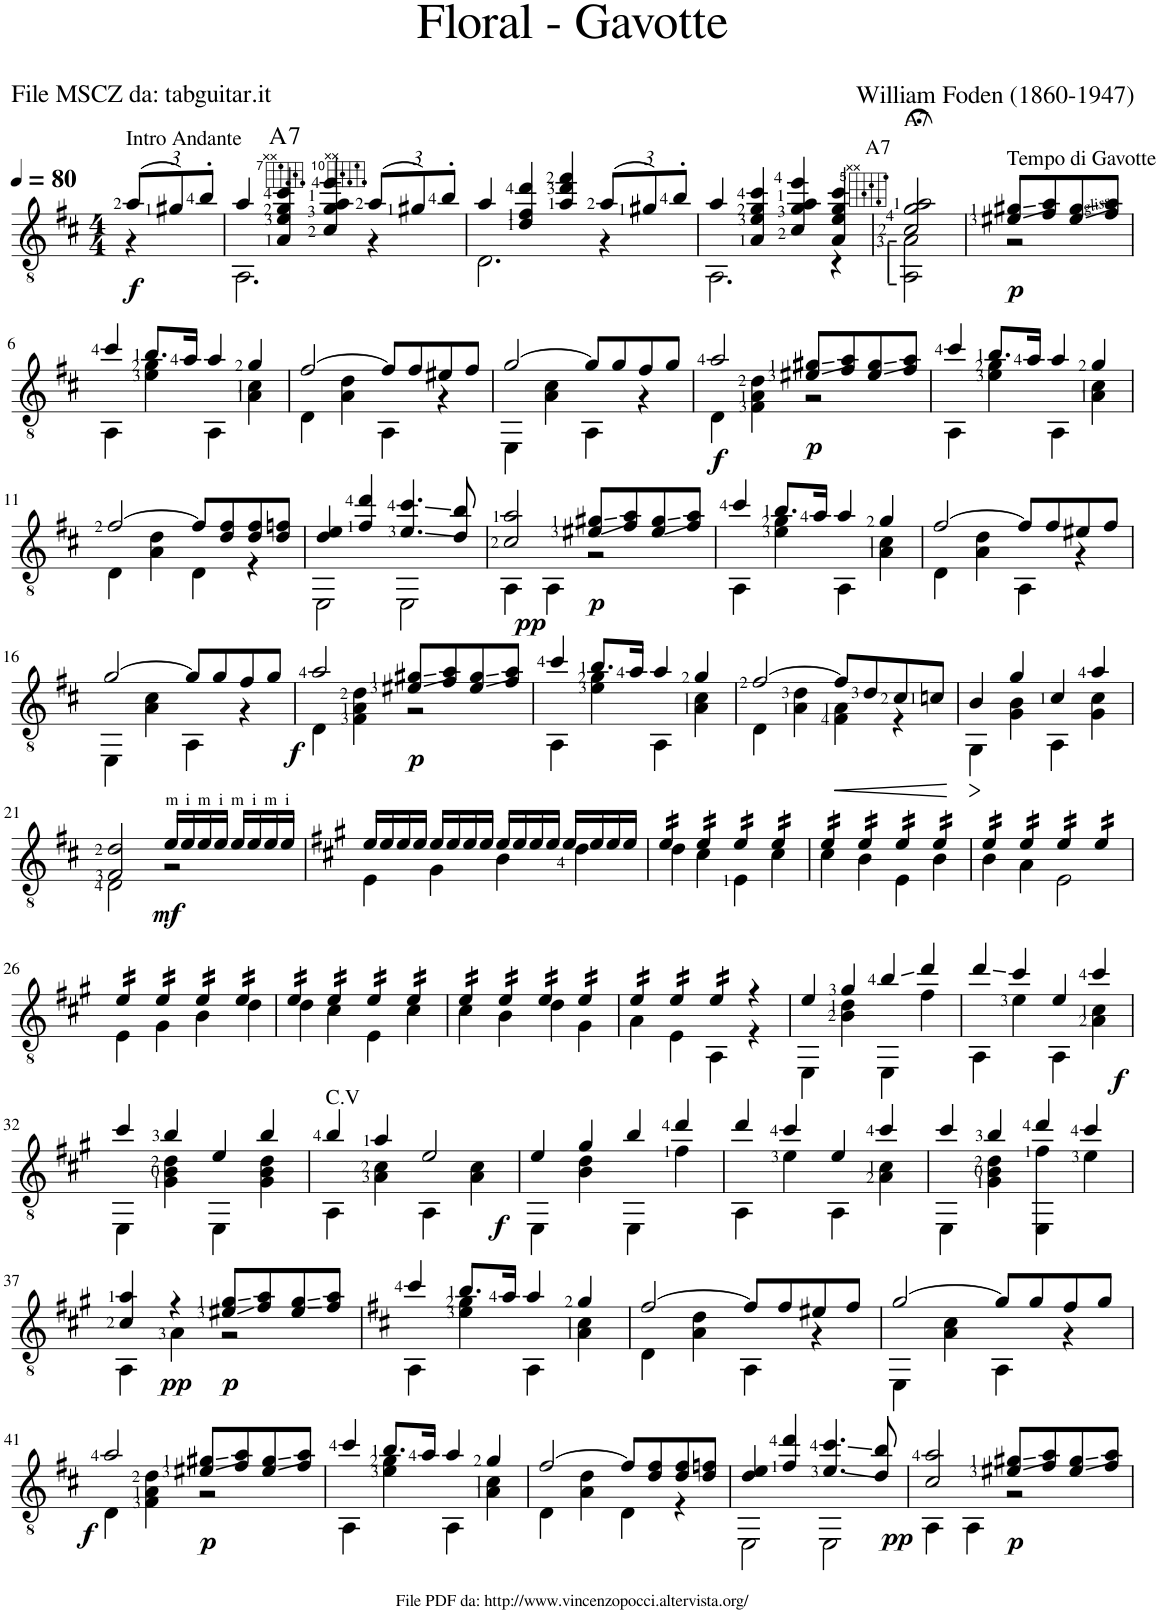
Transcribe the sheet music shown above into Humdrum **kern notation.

**kern	**dynam	**harte
*part1	*part1	*part1
*staff1	*staff1	*
*I"Guitar	*	*
*I'Guit.	*	*
*clefGv2	*	*
*k[f#c#]	*	*
*M4/4	*	*
*MM80	*	*
*Xbrackettup	*	*
=	=	=
*^	*	*
!LO:TX:a:t=Intro Andante	!	!	!
!	!	!LO:DY:b	!
(12a/L	4r	f	.
12g#X/)	.	.	.
12b'/J	.	.	.
=1	=1	=1	=1
4a/	2.AA\	.	.
!	!	!	!LO:H:kt=7
4A/ 4e/ 4g/ 4cc#/	.	.	A:7
4c#/ 4g/ 4a/ 4ee/	.	.	.
(12a/L	4r	.	.
12g#X/)	.	.	.
12b'/J	.	.	.
=2	=2	=2	=2
4a/	2.D\	.	.
4d/ 4f#/ 4dd/	.	.	.
4a/ 4dd/ 4ff#/	.	.	.
(12a/L	4r	.	.
12g#X/)	.	.	.
12b'/J	.	.	.
=3	=3	=3	=3
4a/	2.AA\	.	.
4A/ 4e/ 4g/ 4cc#/	.	.	.
4c#/ 4g/ 4a/ 4ee/	.	.	.
4A/ 4e/ 4g/ 4cc#/	4r	.	.
=4	=4	=4	=4
!LO:TX:a:t=A7	!	!	!
!LO:TX:a:t=A7	!	!	!
2c#/;< 2g/;< 2a/;<	2AA\ 2A\	.	.
=5	=5	=5	=5
!LO:TX:a:t=Tempo di Gavotte	!	!	!
!	!	!LO:DY:b	!
8e#X/ 8g#X/L	2r	p	.
8f#/ 8a/	.	.	.
8e#/ 8g#/	.	.	.
8f#/ 8a/J	.	.	.
!!LO:LB:g=z	!!
=6	=6	=6	=6
4cc#/	4AA\	.	.
8.b/L	4e\ 4g\	.	.
16a/Jk	.	.	.
4a/	4AA\	.	.
4g/	4A\ 4c#\	.	.
=7	=7	=7	=7
[2f#/	4D\	.	.
.	4A\ 4d\	.	.
8f#/L]	4AA\	.	.
8f#/	.	.	.
8e#X/	4r	.	.
8f#/J	.	.	.
=8	=8	=8	=8
[2g/	4EE\	.	.
.	4A\ 4c#\	.	.
8g/L]	4AA\	.	.
8g/	.	.	.
8f#/	4r	.	.
8g/J	.	.	.
=9	=9	=9	=9
!	!	!LO:DY:b	!
2a/	4D\	f	.
.	4F#\ 4A\ 4d\	.	.
!	!	!LO:DY:b	!
8e#X/ 8g#X/L	2r	p	.
8f#/ 8a/	.	.	.
8e#/ 8g#/	.	.	.
8f#/ 8a/J	.	.	.
=10	=10	=10	=10
4cc#/	4AA\	.	.
8.b/L	4e\ 4g\	.	.
16a/Jk	.	.	.
4a/	4AA\	.	.
4g/	4A\ 4c#\	.	.
!!LO:LB:g=z	!!
=11	=11	=11	=11
[2f#/	4D\	.	.
.	4A\ 4d\	.	.
8f#/L]	4D\	.	.
8d/ 8f#/	.	.	.
8d/ 8f#/	4r	.	.
8d/ 8fn/J	.	.	.
=12	=12	=12	=12
4d/ 4e/	2EE\	.	.
4f#/ 4dd/	.	.	.
4.e/ 4.cc#/	2EE\	.	.
8d/ 8b/	.	.	.
=13	=13	=13	=13
2c#/ 2a/	4AA\	.	.
!	!	!LO:DY:b	!
.	4AA\	pp	.
!	!	!LO:DY:b	!
8e#X/ 8g#X/L	2r	p	.
8f#/ 8a/	.	.	.
8e#/ 8g#/	.	.	.
8f#/ 8a/J	.	.	.
=14	=14	=14	=14
4cc#/	4AA\	.	.
8.b/L	4e\ 4g\	.	.
16a/Jk	.	.	.
4a/	4AA\	.	.
4g/	4A\ 4c#\	.	.
=15	=15	=15	=15
[2f#/	4D\	.	.
.	4A\ 4d\	.	.
8f#/L]	4AA\	.	.
8f#/	.	.	.
8e#X/	4r	.	.
8f#/J	.	.	.
!!LO:LB:g=z	!!
=16	=16	=16	=16
[2g/	4EE\	.	.
.	4A\ 4c#\	.	.
8g/L]	4AA\	.	.
8g/	.	.	.
8f#/	4r	.	.
8g/J	.	.	.
=17	=17	=17	=17
!	!	!LO:DY:b	!
2a/	4D\	f	.
.	4F#\ 4A\ 4d\	.	.
!	!	!LO:DY:b	!
8e#X/ 8g#X/L	2r	p	.
8f#/ 8a/	.	.	.
8e#/ 8g#/	.	.	.
8f#/ 8a/J	.	.	.
=18	=18	=18	=18
4cc#/	4AA\	.	.
8.b/L	4e\ 4g\	.	.
16a/Jk	.	.	.
4a/	4AA\	.	.
4g/	4A\ 4c#\	.	.
=19	=19	=19	=19
[2f#/	4D\	.	.
.	4A\ 4d\	.	.
!	!	!LO:HP:b	!
8f#/L]	4F#\ 4A\	<	.
8d/	.	.	.
8c#/	4r	.	.
8cn/J	.	.	.
*v	*v	*	*
.	[	.
=20	=20	=20
!	!LO:HP:b	!
*^	*	*
4B/	4GG\	>	.
4g/	4G\ 4B\	.	.
4c#/	4AA\	.	.
4a/	4G\ 4c#\	.	.
*v	*v	*	*
.	]	.
!!LO:LB:g=z
=21	=21	=21
*^	*	*
2F#/ 2d/	2D\	.	.
!	!	!LO:DY:b	!
16e/LL	2r	mf	.
16e/	.	.	.
16e/	.	.	.
16e/JJ	.	.	.
16e/LL	.	.	.
16e/	.	.	.
16e/	.	.	.
16e/JJ	.	.	.
=22	=22	=22	=22
*k[f#c#g#]	*	*	*
16e/LL	4E\	.	.
16e/	.	.	.
16e/	.	.	.
16e/JJ	.	.	.
16e/LL	4G#\	.	.
16e/	.	.	.
16e/	.	.	.
16e/JJ	.	.	.
16e/LL	4B\	.	.
16e/	.	.	.
16e/	.	.	.
16e/JJ	.	.	.
16e/LL	4d\	.	.
16e/	.	.	.
16e/	.	.	.
16e/JJ	.	.	.
=23	=23	=23	=23
*tremolo	*	*	*
16e/LL	4d\	.	.
16e/	.	.	.
16e/	.	.	.
16e/JJ	.	.	.
16e/LL	4c#\	.	.
16e/	.	.	.
16e/	.	.	.
16e/JJ	.	.	.
16e/LL	4E\	.	.
16e/	.	.	.
16e/	.	.	.
16e/JJ	.	.	.
16e/LL	4c#\	.	.
16e/	.	.	.
16e/	.	.	.
16e/JJ	.	.	.
=24	=24	=24	=24
16e/LL	4c#\	.	.
16e/	.	.	.
16e/	.	.	.
16e/JJ	.	.	.
16e/LL	4B\	.	.
16e/	.	.	.
16e/	.	.	.
16e/JJ	.	.	.
16e/LL	4E\	.	.
16e/	.	.	.
16e/	.	.	.
16e/JJ	.	.	.
16e/LL	4B\	.	.
16e/	.	.	.
16e/	.	.	.
16e/JJ	.	.	.
=25	=25	=25	=25
16e/LL	4B\	.	.
16e/	.	.	.
16e/	.	.	.
16e/JJ	.	.	.
16e/LL	4A\	.	.
16e/	.	.	.
16e/	.	.	.
16e/JJ	.	.	.
16e/LL	2E\	.	.
16e/	.	.	.
16e/	.	.	.
16e/JJ	.	.	.
16e/LL	.	.	.
16e/	.	.	.
16e/	.	.	.
16e/JJ	.	.	.
!!LO:LB:g=z	!!
=26	=26	=26	=26
16e/LL	4E\	.	.
16e/	.	.	.
16e/	.	.	.
16e/JJ	.	.	.
16e/LL	4G#\	.	.
16e/	.	.	.
16e/	.	.	.
16e/JJ	.	.	.
16e/LL	4B\	.	.
16e/	.	.	.
16e/	.	.	.
16e/JJ	.	.	.
16e/LL	4d\	.	.
16e/	.	.	.
16e/	.	.	.
16e/JJ	.	.	.
=27	=27	=27	=27
16e/LL	4d\	.	.
16e/	.	.	.
16e/	.	.	.
16e/JJ	.	.	.
16e/LL	4c#\	.	.
16e/	.	.	.
16e/	.	.	.
16e/JJ	.	.	.
16e/LL	4E\	.	.
16e/	.	.	.
16e/	.	.	.
16e/JJ	.	.	.
16e/LL	4c#\	.	.
16e/	.	.	.
16e/	.	.	.
16e/JJ	.	.	.
=28	=28	=28	=28
16e/LL	4c#\	.	.
16e/	.	.	.
16e/	.	.	.
16e/JJ	.	.	.
16e/LL	4B\	.	.
16e/	.	.	.
16e/	.	.	.
16e/JJ	.	.	.
16e/LL	4d\	.	.
16e/	.	.	.
16e/	.	.	.
16e/JJ	.	.	.
16e/LL	4G#\	.	.
16e/	.	.	.
16e/	.	.	.
16e/JJ	.	.	.
=29	=29	=29	=29
16e/LL	4A\	.	.
16e/	.	.	.
16e/	.	.	.
16e/JJ	.	.	.
16e/LL	4E\	.	.
16e/	.	.	.
16e/	.	.	.
16e/JJ	.	.	.
16e/LL	4AA\	.	.
16e/	.	.	.
16e/	.	.	.
16e/JJ	.	.	.
*Xtremolo	*	*	*
4r	4r	.	.
=30	=30	=30	=30
4e/	4EE\	.	.
4g#/	4B\ 4d\	.	.
4b/	4EE\	.	.
4dd/	4f#\	.	.
=31	=31	=31	=31
4dd/	4AA\	.	.
4cc#/	4e\	.	.
4e/	4AA\	.	.
!	!	!LO:DY:b	!
4cc#/	4A\ 4c#\	f	.
!!LO:LB:g=z	!!
=32	=32	=32	=32
4cc#/	4EE\	.	.
4b/	4G#\ 4B\ 4d\	.	.
4e/	4EE\	.	.
4b/	4G#\ 4B\ 4d\	.	.
=33	=33	=33	=33
!LO:TX:a:t=C.V	!	!	!
4b/	4AA\	.	.
4a/	4A\ 4c#\	.	.
2e/	4AA\	.	.
!	!	!LO:DY:b	!
.	4A\ 4c#\	f	.
=34	=34	=34	=34
4e/	4EE\	.	.
4g#/	4B\ 4d\	.	.
4b/	4EE\	.	.
4dd/	4f#\	.	.
=35	=35	=35	=35
4dd/	4AA\	.	.
4cc#/	4e\	.	.
4e/	4AA\	.	.
4cc#/	4A\ 4c#\	.	.
=36	=36	=36	=36
4cc#/	4EE\	.	.
4b/	4G#\ 4B\ 4d\	.	.
4dd/	4EE\ 4f#\	.	.
4cc#/	4e\	.	.
!!LO:LB:g=z	!!
=37	=37	=37	=37
4c#/ 4a/	4AA\	.	.
!	!	!LO:DY:b	!
4r	4A\	pp	.
!	!	!LO:DY:b	!
8e#X/ 8g#/L	2r	p	.
8f#/ 8a/	.	.	.
8e#/ 8g#/	.	.	.
8f#/ 8a/J	.	.	.
=38	=38	=38	=38
*k[f#c#]	*	*	*
4cc#/	4AA\	.	.
8.b/L	4e\ 4g\	.	.
16a/Jk	.	.	.
4a/	4AA\	.	.
4g/	4A\ 4c#\	.	.
=39	=39	=39	=39
[2f#/	4D\	.	.
.	4A\ 4d\	.	.
8f#/L]	4AA\	.	.
8f#/	.	.	.
8e#X/	4r	.	.
8f#/J	.	.	.
=40	=40	=40	=40
[2g/	4EE\	.	.
.	4A\ 4c#\	.	.
8g/L]	4AA\	.	.
8g/	.	.	.
8f#/	4r	.	.
8g/J	.	.	.
!!LO:LB:g=z	!!
=41	=41	=41	=41
!	!	!LO:DY:b	!
2a/	4D\	f	.
.	4F#\ 4A\ 4d\	.	.
!	!	!LO:DY:b	!
8e#X/ 8g#X/L	2r	p	.
8f#/ 8a/	.	.	.
8e#/ 8g#/	.	.	.
8f#/ 8a/J	.	.	.
=42	=42	=42	=42
4cc#/	4AA\	.	.
8.b/L	4e\ 4g\	.	.
16a/Jk	.	.	.
4a/	4AA\	.	.
4g/	4A\ 4c#\	.	.
=43	=43	=43	=43
[2f#/	4D\	.	.
.	4A\ 4d\	.	.
8f#/L]	4D\	.	.
8d/ 8f#/	.	.	.
8d/ 8f#/	4r	.	.
8d/ 8fn/J	.	.	.
=44	=44	=44	=44
4d/ 4e/	2EE\	.	.
4f#/ 4dd/	.	.	.
4.e/ 4.cc#/	2EE\	.	.
8d/ 8b/	.	.	.
=45	=45	=45	=45
!	!	!LO:DY:b	!
2c#/ 2a/	4AA\	pp	.
.	4AA\	.	.
!	!	!LO:DY:b	!
8e#X/ 8g#X/L	2r	p	.
8f#/ 8a/	.	.	.
8e#/ 8g#/	.	.	.
8f#/ 8a/J	.	.	.
*v	*v	*	*
=	=	=
*-	*-	*-
